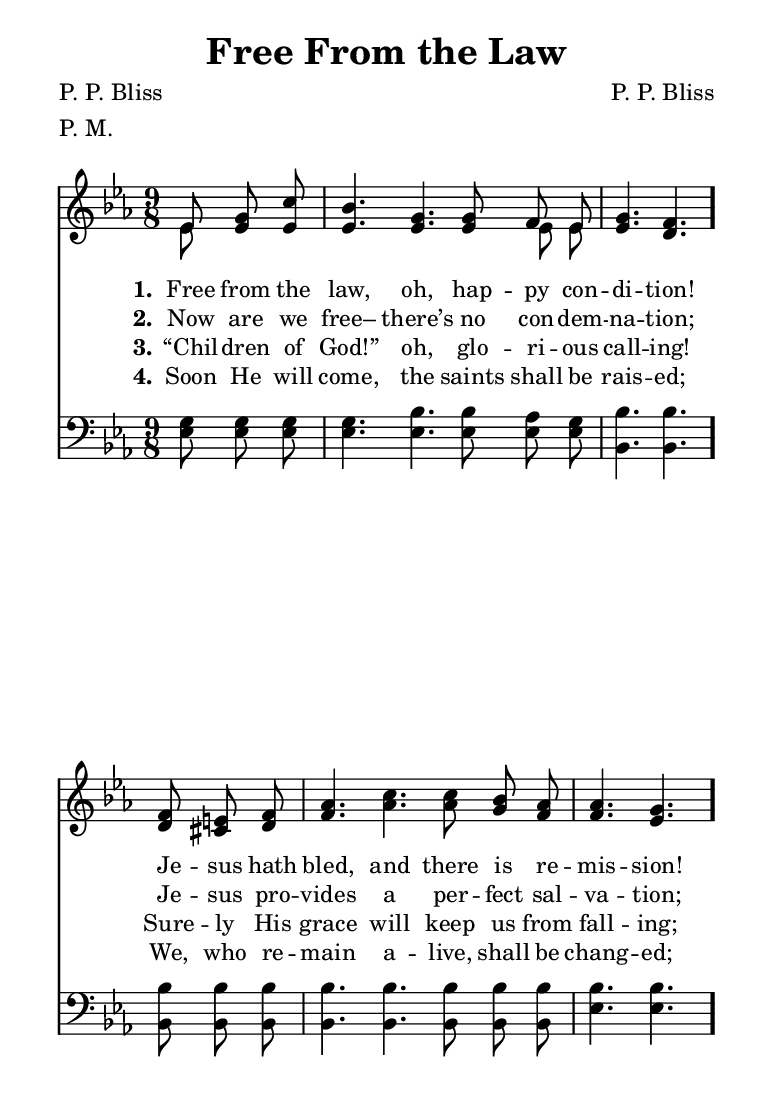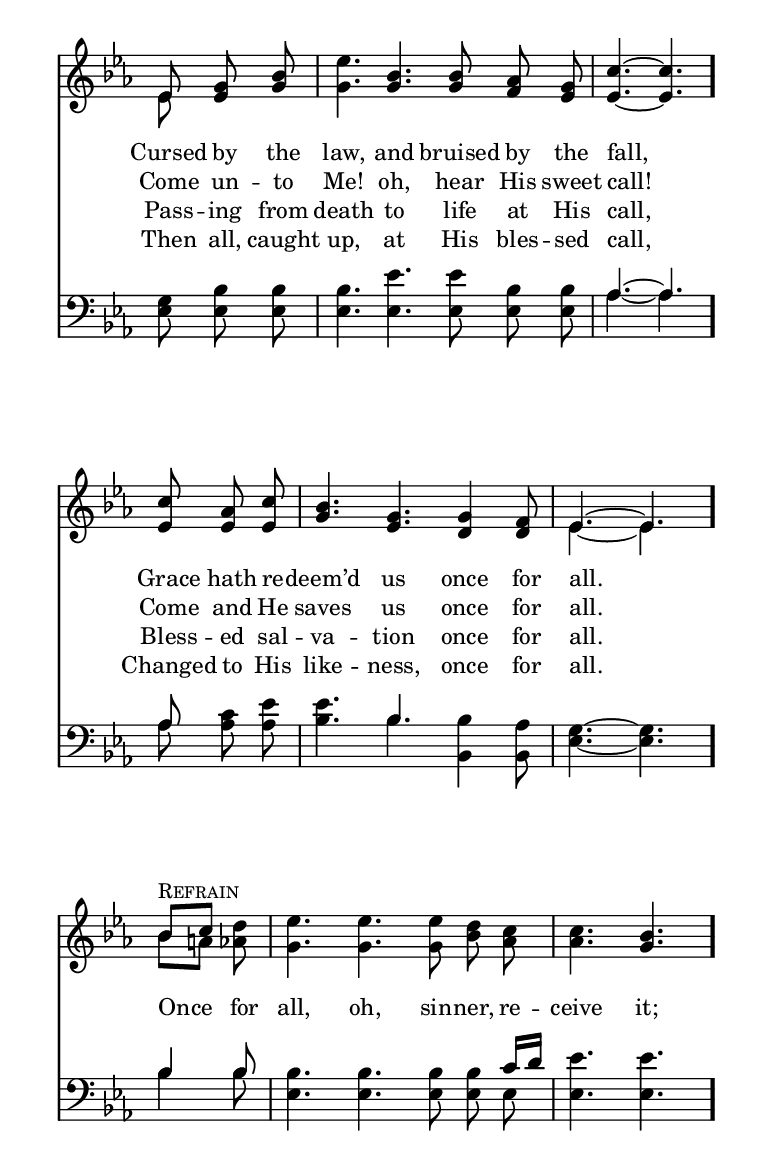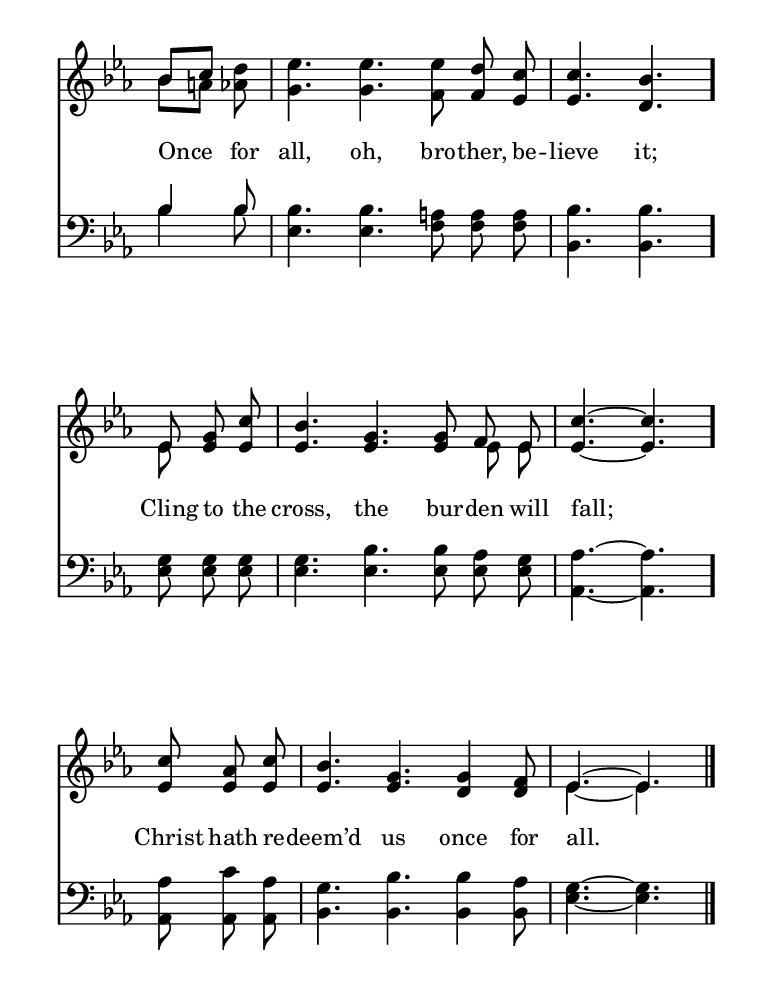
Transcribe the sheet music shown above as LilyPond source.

\include "common/global.ily"
\paper {
  \include "common/paper.ily"
  ragged-last-bottom = ##t
  % original has 5 systems on first page, one on second
  % that's a bit squashed for us
  systems-per-page = #(cond (is-eogsized 5) (#t #f))
  system-count = #(cond (is-eogsized 7) (#t #f))
}

\header{
  %gospel
  hymnnumber = "84"
  title = "Free From the Law"
  tunename = "Once For All"
  meter = "P. M."
  poet = "P. P. Bliss"
  composer = "P. P. Bliss"
  %copyright = ""
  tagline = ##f
}

% for fermata in MIDI
ta = { \tempo 4=80 }
tb = { \tempo 4=40 }

patternAA = { c8 c8 c8 | c4. c4. c8 c8 c8      | c4. c4. }
patternAB = { c8 c8 c8 | c4. c4. c4    c8      | c4. c4. }
patternAC = { c4    c8 | c4. c4. c8 c8 c16 c16 | c4. c4. }
patternAD = { c4    c8 | c4. c4. c8 c8 c8      | c4. c4. }

global = {
  \include "common/overrides.ily"
  \override Staff.TimeSignature.style = #'numbered
  \time 9/8
  \override Score.MetronomeMark.transparent = ##t % hide all fermata changes too
  \ta
  \key ees \major
  \partial 4.
  \autoBeamOff
}

notesSoprano = {
\global
\relative c' {

  \changePitch \patternAA { ees g c | bes g g f ees | g f }
  \changePitch \patternAA { f e f | aes c c bes aes | aes g }
  \changePitch \patternAA { ees g bes | ees bes bes aes g | c ~ c }
  \changePitch \patternAB { c aes c | bes g g f | ees ~ ees } \eogbreak

  << s^\markup { \small \caps "Refrain" }
  \changePitch \patternAA { bes'[ c] d | ees ees ees d c | c bes } >>
  \changePitch \patternAA { bes[ c] d | ees ees ees d c | c bes }
  \changePitch \patternAA { ees, g c | bes g g f ees | c' ~ c }
  \changePitch \patternAB { c aes c | bes g g f | ees ~ ees }

  \bar "|."

}
}

notesAlto = {
\global
\relative e' {

  \changePitch \patternAA { ees ees ees | ees ees ees ees ees | ees d }
  \changePitch \patternAA { d cis d | f aes aes g f | f ees }
  \changePitch \patternAA { ees ees g | g g g f ees | ees ~ ees }
  \changePitch \patternAB { ees ees ees | g ees d d | ees ~ ees }

  \changePitch \patternAA { bes'[ a] aes | g g g bes aes | aes g }
  \changePitch \patternAA { bes[ a] aes | g g f f ees | ees d }
  \changePitch \patternAA { ees ees ees | ees ees ees ees ees | ees ~ ees }
  \changePitch \patternAB { ees ees ees | ees ees d d | ees ~ ees }

}
}

notesTenor = {
\global
\relative a {

  \changePitch \patternAA { g g g | g bes bes aes g | bes bes }
  \changePitch \patternAA { bes bes bes | bes bes bes bes bes | bes bes }
  \changePitch \patternAA { g bes bes | bes ees ees bes bes | aes ~ aes }
  \changePitch \patternAB { aes c ees | ees bes bes aes | g ~ g }

  \changePitch \patternAC { bes bes | bes bes bes bes c[ d] | ees ees }
  \changePitch \patternAD { bes bes | bes bes a a a | bes bes }
  \changePitch \patternAA { g g g | g bes bes aes g | aes ~ aes }
  \changePitch \patternAB { aes c aes | g bes bes aes | g ~ g }

}
}

notesBass = {
\global
\relative f {

  \changePitch \patternAA { ees ees ees | ees ees ees ees ees | bes bes }
  \changePitch \patternAA { bes bes bes | bes bes bes bes bes | ees ees }
  \changePitch \patternAA { ees ees ees | ees ees ees ees ees | aes ~ aes }
  \changePitch \patternAB { aes aes aes | bes bes bes, bes | ees ~ ees }

  \changePitch \patternAD { bes' bes | ees, ees ees ees ees | ees ees }
  \changePitch \patternAD { bes' bes | ees, ees f f f | bes, bes }
  \changePitch \patternAA { ees ees ees | ees ees ees ees ees | aes, ~ aes }
  \changePitch \patternAB { aes aes aes | bes bes bes bes | ees ~ ees }

}
}

Refrain = \lyricmode {

Once for all, oh, sin -- ner, re -- ceive it; \bar "."
Once for all, oh, bro -- ther, be -- lieve it; \bar "."
Cling to the cross, the bur -- den will fall; \bar "."
Christ hath re -- deem’d us once for all. \bar "."

}

wordsA = \lyricmode {
\set stanza = "1."

Free from the law, oh, hap -- py con -- di -- tion! \bar "."
Je -- sus hath bled, and there is re -- mis -- sion! \bar "."
Cursed by the law, and bruised by the fall, \bar "."
Grace hath re -- deem’d us once for all. \bar "."

}

wordsB = \lyricmode {
\set stanza = "2."

Now are we free– there’s no con -- dem -- na -- tion;
Je -- sus pro -- vides a per -- fect  sal -- va -- tion;
Come un -- to Me! oh, hear His sweet call!
Come and He saves us once for all.

\Refrain

}

wordsC = \lyricmode {
\set stanza = "3."

“Chil -- dren of God!” oh, glo -- ri -- ous call -- ing!
Sure -- ly His grace will keep us from fall -- ing;
Pass -- ing from death to life at His call,
Bless -- ed sal -- va -- tion once for all.

}

wordsD = \lyricmode {
\set stanza = "4."

Soon He will come, the saints shall be rais -- ed;
We, who re -- main a -- live, shall be chang -- ed;
Then all, caught up, at His bles -- sed call,
Changed to His like -- ness, once for all.

}

\score {
  \context ChoirStaff <<
    \context Staff = upper <<
      \set Staff.autoBeaming = ##f
      \set ChoirStaff.systemStartDelimiter = #'SystemStartBar
      \set ChoirStaff.printPartCombineTexts = ##f
      \partcombine #'(2 . 9) \notesSoprano \notesAlto
      \context NullVoice = sopranos { \voiceOne << \notesSoprano >> }
      \context NullVoice = altos { \voiceTwo << \notesAlto >> }
      \context Lyrics = one   \lyricsto sopranos \wordsA
      \context Lyrics = two   \lyricsto sopranos \wordsB
      \context Lyrics = three \lyricsto sopranos \wordsC
      \context Lyrics = four  \lyricsto sopranos \wordsD
    >>
    \context Staff = men <<
      \set Staff.autoBeaming = ##f
      \clef bass
      \set ChoirStaff.printPartCombineTexts = ##f
      \partcombine #'(2 . 9) \notesTenor \notesBass
      \context NullVoice = tenors { \voiceOne << \notesTenor >> }
      \context NullVoice = basses { \voiceTwo << \notesBass >> }
    >>
  >>
  \layout {
    \include "common/layout.ily"
  }
  \midi{
    \include "common/midi.ily"
  }
}

\version "2.19.49"  % necessary for upgrading to future LilyPond versions.

% vi:set et ts=2 sw=2 ai nocindent syntax=lilypond:
